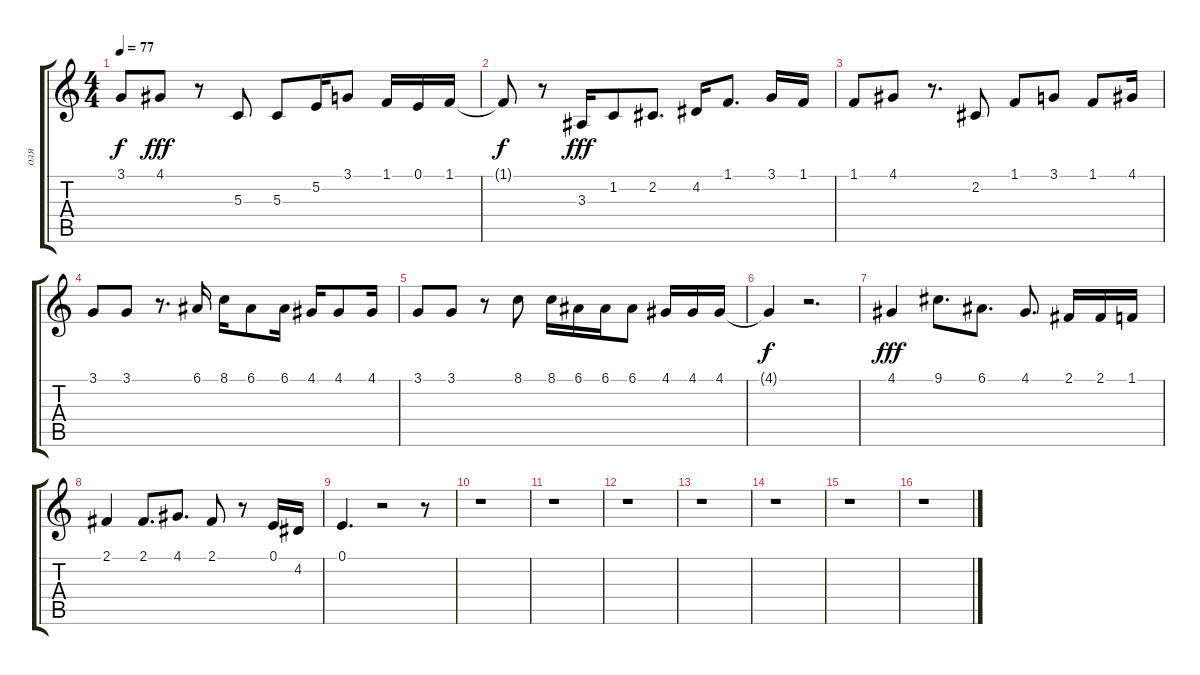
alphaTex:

\track ("оля" "оля") {instrument altosax}
\staff {score tabs}
\tuning (E4 B3 G3 D3 A2 E2) {hide}
\ts (4 4)
\tempo 77
\clef g2
\ks c
3.1{t}.8{dy f} 4.1.8{dy fff} r.8 5.3.8 5.3.8 5.2.16 3.1.8 1.1.16 0.1.16 1.1.16 |
1.1{t}.8{dy f} r.8 3.3.16{dy fff} 1.2.8 2.2.8{d} 4.2.16 1.1.8{d} 3.1.16 1.1.16 |
1.1.8 4.1.8 r.8{d} 2.2.8 1.1.8 3.1.8 1.1.8 4.1.16 |
3.1.8 3.1.8 r.8{d} 6.1.16 8.1.16 6.1.8 6.1.16 4.1.16 4.1.8 4.1.16 |
3.1.8 3.1.8 r.8 8.1.8 8.1.16 6.1.16 6.1.16 6.1.8 4.1.16 4.1.16 4.1.16 |
4.1{t}.4{dy f} r.2{d} |
4.1.4{dy fff} 9.1.8{d} 6.1.8{d} 4.1.8{d} 2.1.16 2.1.16 1.1.16 |
2.1.4 2.1.8{d} 4.1.8{d} 2.1.8 r.8 0.1.16 4.2.16 |
0.1.4{d} r.2 r.8 |
r.1 |
r.1 |
r.1 |
r.1 |
r.1 |
r.1 |
r.1
